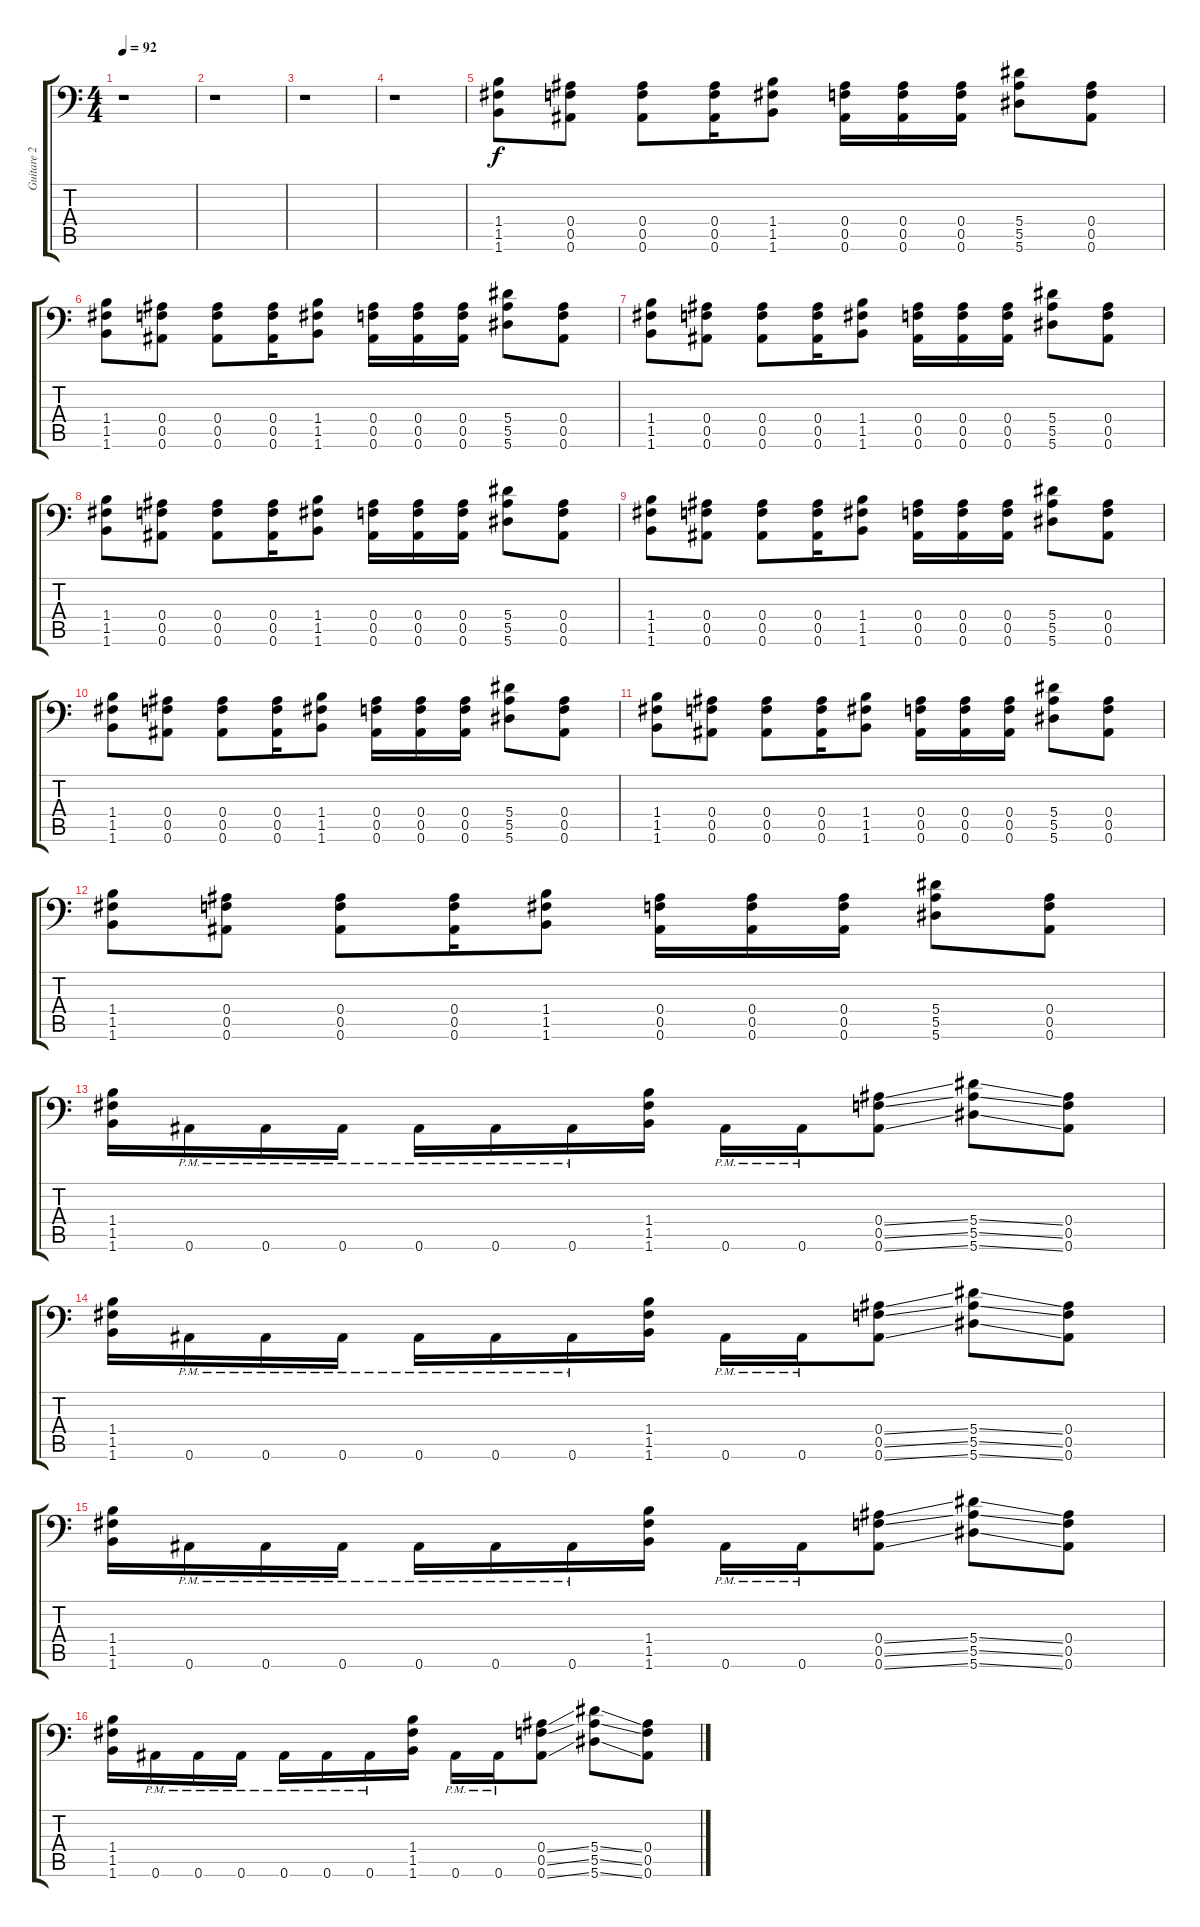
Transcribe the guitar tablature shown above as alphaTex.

\track ("Guitare 2" "Guitare 2") {instrument distortionguitar}
\staff {score tabs}
\tuning (C4 G3 Eb3 Bb2 F2 Bb1) {hide}
\ts (4 4)
\tempo 92
\clef f4
\ks c
r.1{dy f instrument distortionguitar} |
r.1 |
r.1 |
r.1 |
\section ("" "")
(1.4 1.5 1.6).8 (0.4 0.5 0.6).8 (0.4 0.5 0.6).8 (0.4 0.5 0.6).16 (1.4 1.5 1.6).8 (0.4 0.5 0.6).16 (0.4 0.5 0.6).16 (0.4 0.5 0.6).16 (5.4 5.5 5.6).8 (0.4 0.5 0.6).8 |
(1.4 1.5 1.6).8 (0.4 0.5 0.6).8 (0.4 0.5 0.6).8 (0.4 0.5 0.6).16 (1.4 1.5 1.6).8 (0.4 0.5 0.6).16 (0.4 0.5 0.6).16 (0.4 0.5 0.6).16 (5.4 5.5 5.6).8 (0.4 0.5 0.6).8 |
(1.4 1.5 1.6).8 (0.4 0.5 0.6).8 (0.4 0.5 0.6).8 (0.4 0.5 0.6).16 (1.4 1.5 1.6).8 (0.4 0.5 0.6).16 (0.4 0.5 0.6).16 (0.4 0.5 0.6).16 (5.4 5.5 5.6).8 (0.4 0.5 0.6).8 |
(1.4 1.5 1.6).8 (0.4 0.5 0.6).8 (0.4 0.5 0.6).8 (0.4 0.5 0.6).16 (1.4 1.5 1.6).8 (0.4 0.5 0.6).16 (0.4 0.5 0.6).16 (0.4 0.5 0.6).16 (5.4 5.5 5.6).8 (0.4 0.5 0.6).8 |
(1.4 1.5 1.6).8 (0.4 0.5 0.6).8 (0.4 0.5 0.6).8 (0.4 0.5 0.6).16 (1.4 1.5 1.6).8 (0.4 0.5 0.6).16 (0.4 0.5 0.6).16 (0.4 0.5 0.6).16 (5.4 5.5 5.6).8 (0.4 0.5 0.6).8 |
(1.4 1.5 1.6).8 (0.4 0.5 0.6).8 (0.4 0.5 0.6).8 (0.4 0.5 0.6).16 (1.4 1.5 1.6).8 (0.4 0.5 0.6).16 (0.4 0.5 0.6).16 (0.4 0.5 0.6).16 (5.4 5.5 5.6).8 (0.4 0.5 0.6).8 |
(1.4 1.5 1.6).8 (0.4 0.5 0.6).8 (0.4 0.5 0.6).8 (0.4 0.5 0.6).16 (1.4 1.5 1.6).8 (0.4 0.5 0.6).16 (0.4 0.5 0.6).16 (0.4 0.5 0.6).16 (5.4 5.5 5.6).8 (0.4 0.5 0.6).8 |
(1.4 1.5 1.6).8 (0.4 0.5 0.6).8 (0.4 0.5 0.6).8 (0.4 0.5 0.6).16 (1.4 1.5 1.6).8 (0.4 0.5 0.6).16 (0.4 0.5 0.6).16 (0.4 0.5 0.6).16 (5.4 5.5 5.6).8 (0.4 0.5 0.6).8 |
\section ("" "")
(1.4 1.5 1.6).16 0.6{pm}.16 0.6{pm}.16 0.6{pm}.16 0.6{pm}.16 0.6{pm}.16 0.6{pm}.16 (1.4 1.5 1.6).16 0.6{pm}.16 0.6{pm}.16 (0.4{ss} 0.5{ss} 0.6{ss}).8 (5.4{ss} 5.5{ss} 5.6{ss}).8 (0.4 0.5 0.6).8 |
(1.4 1.5 1.6).16 0.6{pm}.16 0.6{pm}.16 0.6{pm}.16 0.6{pm}.16 0.6{pm}.16 0.6{pm}.16 (1.4 1.5 1.6).16 0.6{pm}.16 0.6{pm}.16 (0.4{ss} 0.5{ss} 0.6{ss}).8 (5.4{ss} 5.5{ss} 5.6{ss}).8 (0.4 0.5 0.6).8 |
(1.4 1.5 1.6).16 0.6{pm}.16 0.6{pm}.16 0.6{pm}.16 0.6{pm}.16 0.6{pm}.16 0.6{pm}.16 (1.4 1.5 1.6).16 0.6{pm}.16 0.6{pm}.16 (0.4{ss} 0.5{ss} 0.6{ss}).8 (5.4{ss} 5.5{ss} 5.6{ss}).8 (0.4 0.5 0.6).8 |
(1.4 1.5 1.6).16 0.6{pm}.16 0.6{pm}.16 0.6{pm}.16 0.6{pm}.16 0.6{pm}.16 0.6{pm}.16 (1.4 1.5 1.6).16 0.6{pm}.16 0.6{pm}.16 (0.4{ss} 0.5{ss} 0.6{ss}).8 (5.4{ss} 5.5{ss} 5.6{ss}).8 (0.4 0.5 0.6).8
